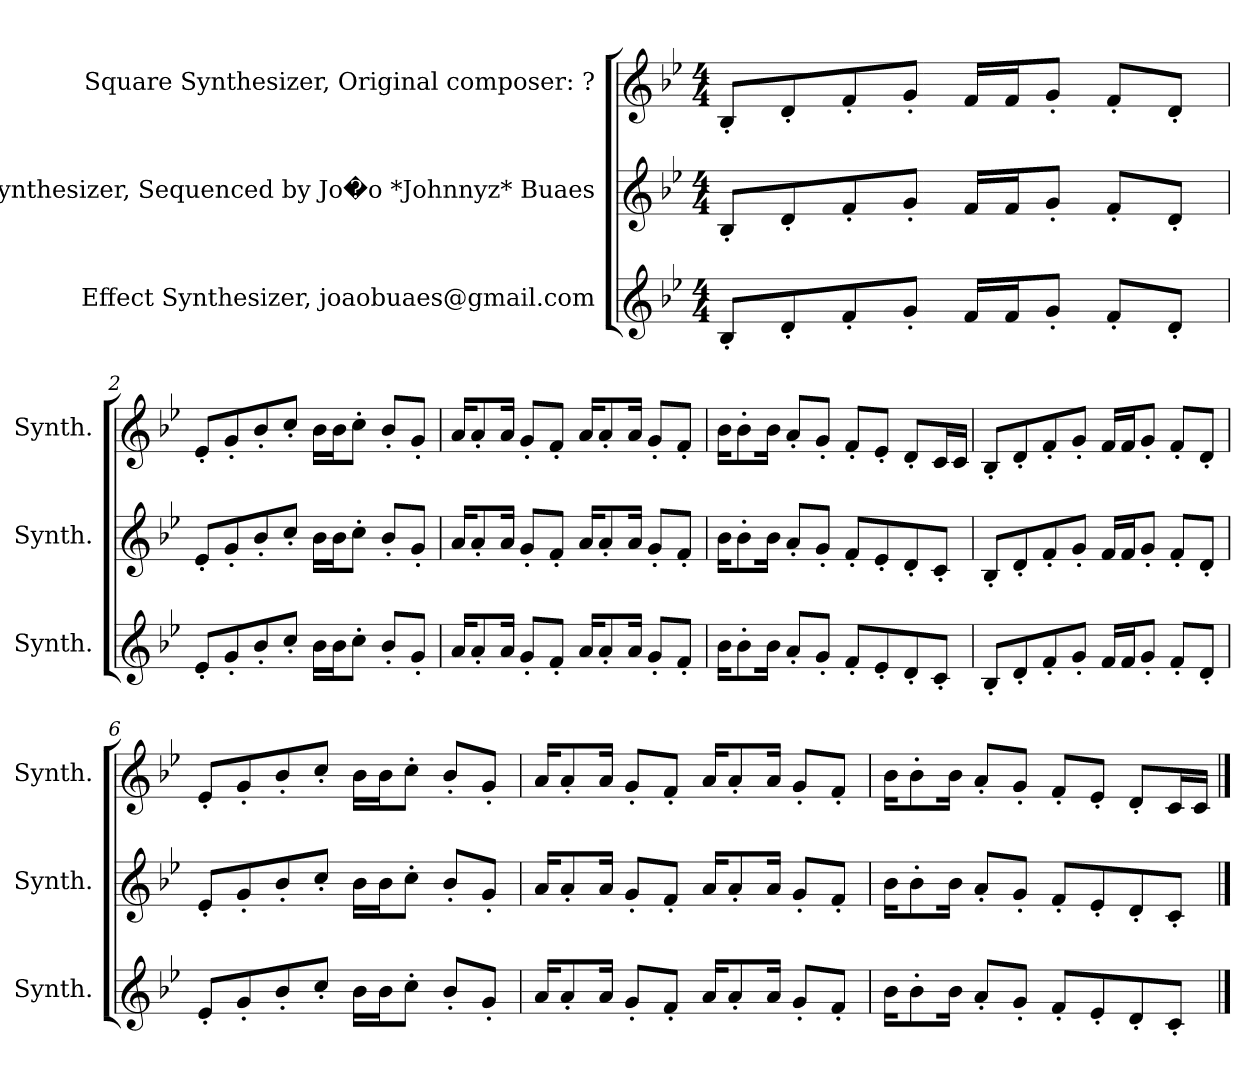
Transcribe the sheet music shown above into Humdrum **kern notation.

**kern	**kern	**kern
*part3	*part2	*part1
*staff3	*staff2	*staff1
*I"Effect Synthesizer, joaobuaes@gmail.com	*I"Square Synthesizer, Sequenced by Jo�o *Johnnyz* Buaes	*I"Square Synthesizer, Original composer: ?
*I'Synth.	*I'Synth.	*I'Synth.
*clefG2	*clefG2	*clefG2
*k[b-e-]	*k[b-e-]	*k[b-e-]
*M4/4	*M4/4	*M4/4
*MM135	*MM135	*MM135
=1	=1	=1
8B-'/L	8B-'/L	8B-'/L
8d'/	8d'/	8d'/
8f'/	8f'/	8f'/
8g'/J	8g'/J	8g'/J
16f/LL	16f/LL	16f/LL
16f/J	16f/J	16f/J
8g'/J	8g'/J	8g'/J
8f'/L	8f'/L	8f'/L
8d'/J	8d'/J	8d'/J
=2	=2	=2
8e-'/L	8e-'/L	8e-'/L
8g'/	8g'/	8g'/
8b-'/	8b-'/	8b-'/
8cc'/J	8cc'/J	8cc'/J
16b-\LL	16b-\LL	16b-\LL
16b-\J	16b-\J	16b-\J
8cc'\J	8cc'\J	8cc'\J
8b-'/L	8b-'/L	8b-'/L
8g'/J	8g'/J	8g'/J
!!LO:LB:g=z
=3	=3	=3
16a/KL	16a/KL	16a/KL
8a'/	8a'/	8a'/
16a/Jk	16a/Jk	16a/Jk
8g'/L	8g'/L	8g'/L
8f'/J	8f'/J	8f'/J
16a/KL	16a/KL	16a/KL
8a'/	8a'/	8a'/
16a/Jk	16a/Jk	16a/Jk
8g'/L	8g'/L	8g'/L
8f'/J	8f'/J	8f'/J
=4	=4	=4
16b-\KL	16b-\KL	16b-\KL
8b-'\	8b-'\	8b-'\
16b-\Jk	16b-\Jk	16b-\Jk
8a'/L	8a'/L	8a'/L
8g'/J	8g'/J	8g'/J
8f'/L	8f'/L	8f'/L
8e-'/	8e-'/	8e-'/J
8d'/	8d'/	8d'/L
8c'/J	8c'/J	16c/L
.	.	16c/JJ
=5	=5	=5
8B-'/L	8B-'/L	8B-'/L
8d'/	8d'/	8d'/
8f'/	8f'/	8f'/
8g'/J	8g'/J	8g'/J
16f/LL	16f/LL	16f/LL
16f/J	16f/J	16f/J
8g'/J	8g'/J	8g'/J
8f'/L	8f'/L	8f'/L
8d'/J	8d'/J	8d'/J
=6	=6	=6
8e-'/L	8e-'/L	8e-'/L
8g'/	8g'/	8g'/
8b-'/	8b-'/	8b-'/
8cc'/J	8cc'/J	8cc'/J
16b-\LL	16b-\LL	16b-\LL
16b-\J	16b-\J	16b-\J
8cc'\J	8cc'\J	8cc'\J
8b-'/L	8b-'/L	8b-'/L
8g'/J	8g'/J	8g'/J
!!LO:LB:g=z
=7	=7	=7
16a/KL	16a/KL	16a/KL
8a'/	8a'/	8a'/
16a/Jk	16a/Jk	16a/Jk
8g'/L	8g'/L	8g'/L
8f'/J	8f'/J	8f'/J
16a/KL	16a/KL	16a/KL
8a'/	8a'/	8a'/
16a/Jk	16a/Jk	16a/Jk
8g'/L	8g'/L	8g'/L
8f'/J	8f'/J	8f'/J
=8	=8	=8
16b-\KL	16b-\KL	16b-\KL
8b-'\	8b-'\	8b-'\
16b-\Jk	16b-\Jk	16b-\Jk
8a'/L	8a'/L	8a'/L
8g'/J	8g'/J	8g'/J
8f'/L	8f'/L	8f'/L
8e-'/	8e-'/	8e-'/J
8d'/	8d'/	8d'/L
8c'/J	8c'/J	16c/L
.	.	16c/JJ
==	==	==
*-	*-	*-
